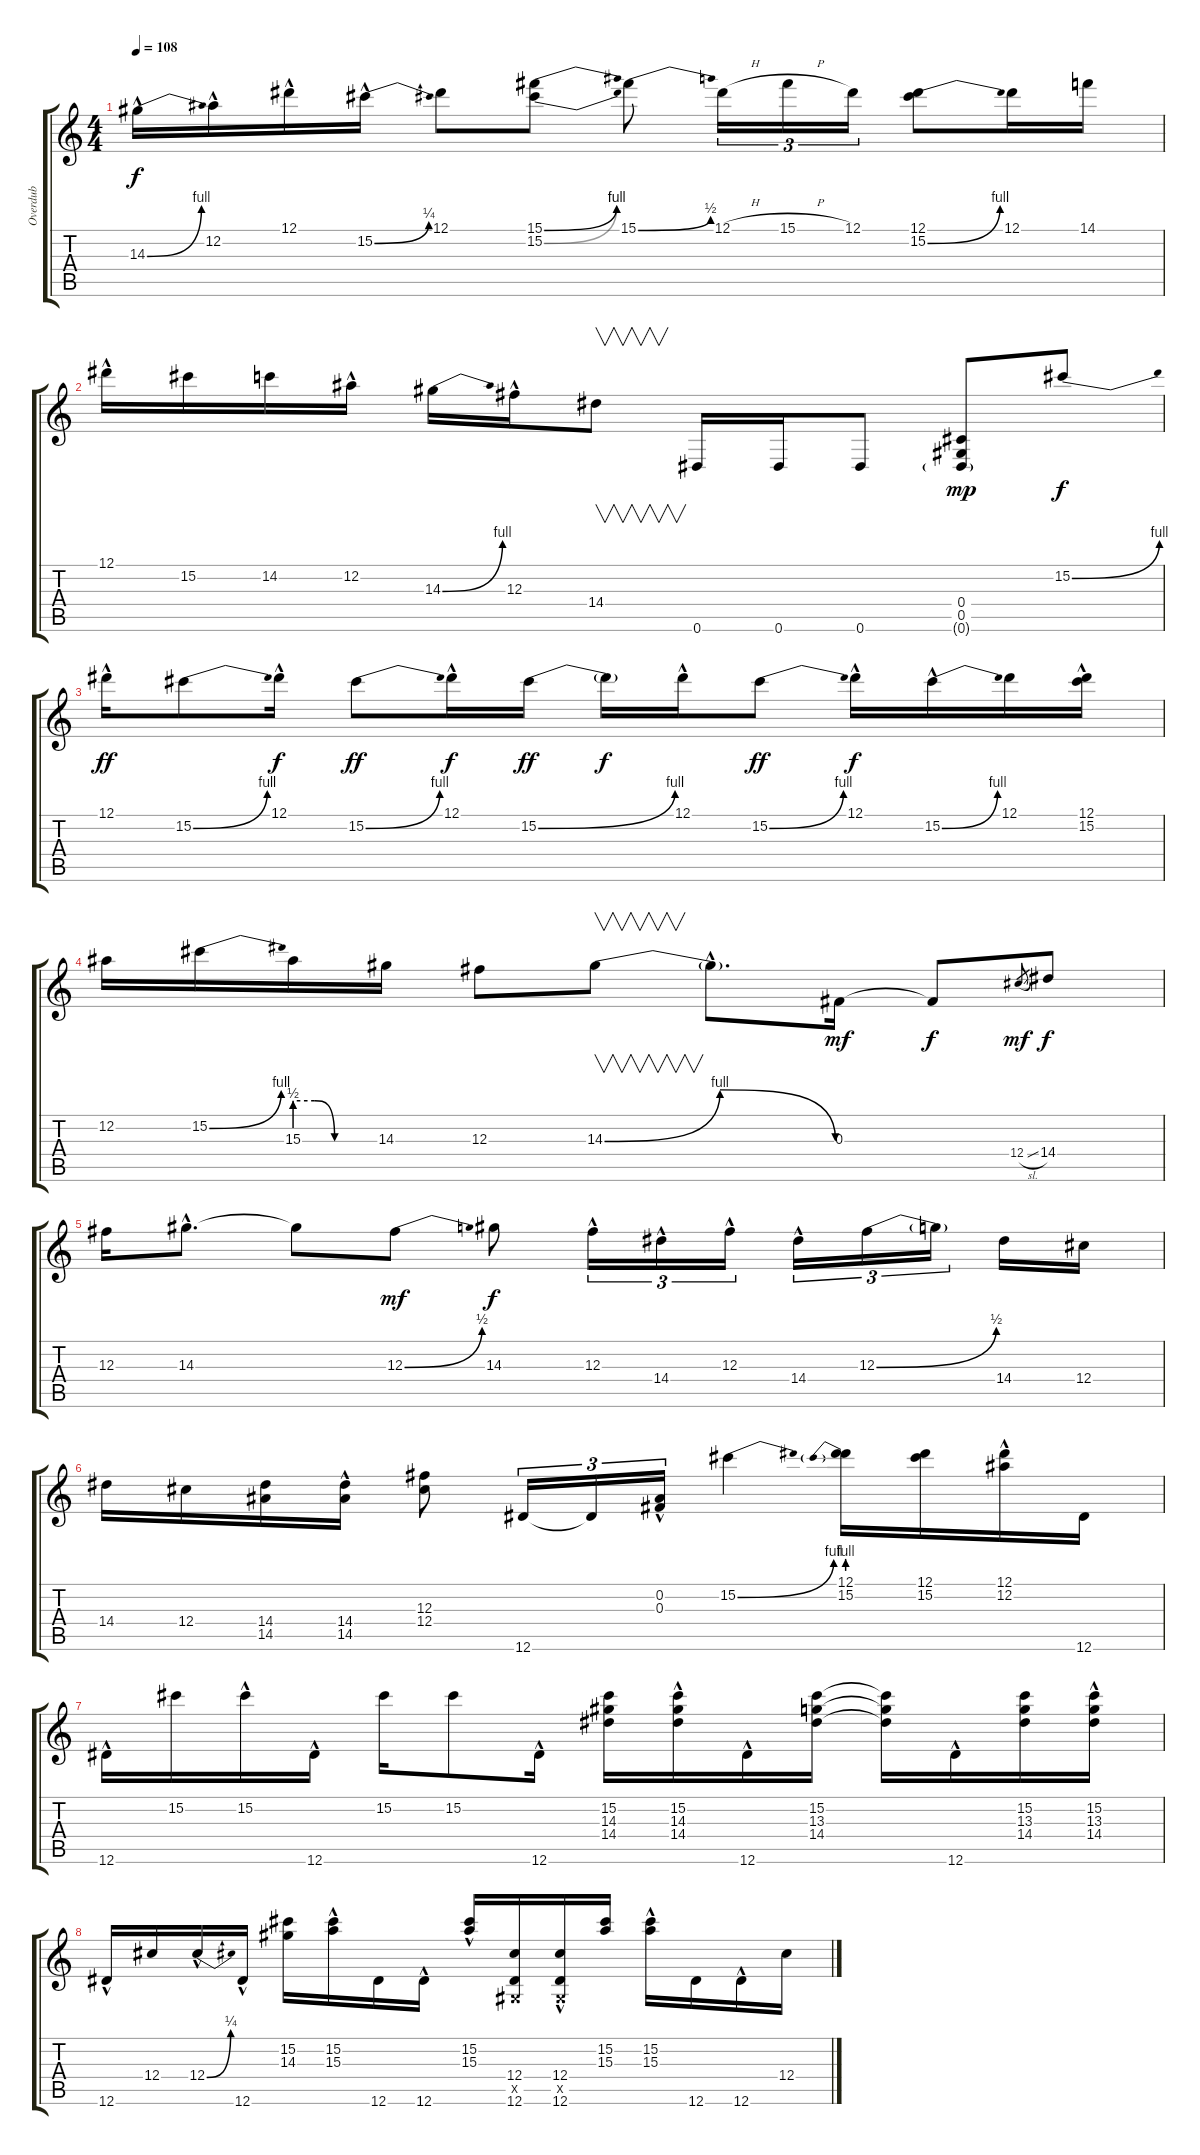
\track ("Overdub" "Overdub") {instrument fretlessbass}
\staff {score tabs}
\tuning (Eb4 Bb3 Gb3 Db3 Ab2 Eb2) {hide}
\ts (4 4)
\tempo 108
\clef g2
\ks c
14.3{be (bend 0 0 60 4) hac}.16{dy f} 12.2{hac}.16 12.1{hac}.16 15.2{be (bend 0 0 60 1) hac}.16 12.1.8 (15.1{be (bend 0 0 60 4)} 15.2{be (bend 0 0 60 4)}).8 15.1{be (bend 0 0 60 2)}.8 12.1{h}.16{tu (3 2)} 15.1{h}.16{tu (3 2)} 12.1.16{tu (3 2)} (12.1 15.2{be (bend 0 0 60 4)}).8 12.1.16 14.1.16 |
12.1{hac}.16 15.2.16 14.2.16 12.2{hac}.16 14.3{be (bend 0 0 60 4)}.16 12.3{hac}.16 14.4.8{v} 0.6.16 0.6.16 0.6.8 (0.4 0.5 0.6{g}).8{dy mp} 15.2{be (bend 0 0 60 4)}.8{dy f} |
12.1{hac}.16{dy ff} 15.2{be (bend 0 0 60 4)}.8 12.1{hac}.16{dy f} 15.2{be (bend 0 0 60 4)}.8{dy ff} 12.1{hac}.16{dy f} 15.2{be (bend 0 0 60 4)}.16{dy ff} 15.2{t}.16{dy f} 12.1{hac}.16 15.2{be (bend 0 0 60 4)}.8{dy ff} 12.1{hac}.16{dy f} 15.2{be (bend 0 0 60 4) hac}.16 12.1.16 (12.1{hac} 15.2).16 |
12.2.16 15.2{be (bend 0 0 60 4)}.16 15.3{be (custom 0 2 15 2 30 0 60 0)}.16 14.3.16 12.3.8 14.3{be (bendrelease 0 0 20 4 50 4 60 0)}.8{v} 14.3{hac t}.8{d} 0.3.16{dy mf} 0.3{t}.8{dy f} 12.4{sl}.8{gr dy mf} 14.4.8{dy f} |
12.3.16 14.3{hac}.8{d} 14.3{t}.8 12.3{be (bend 0 0 60 2)}.8{dy mf} 14.3.8{dy f} 12.3{hac}.16{tu (3 2)} 14.4{hac}.16{tu (3 2)} 12.3{hac}.16{tu (3 2)} 14.4{hac}.16{tu (3 2)} 12.3{be (bend 0 0 60 2)}.16{tu (3 2)} 12.3{t}.16{tu (3 2)} 14.4.16 12.4.16 |
14.4.16 12.4.16 (14.4 14.5).16 (14.4 14.5{hac}).16 (12.3 12.4).8 12.6.16{tu (3 2)} 12.6{t}.16{tu (3 2)} (0.2 0.3{hac}).16{tu (3 2)} 15.2{be (bend 0 0 60 4)}.4 (12.1 15.2{be (prebend 0 4 60 4)}).16 (12.1 15.2).16 (12.1{hac} 12.2{hac}).16 12.6.16 |
12.6{hac}.16 15.2.16 15.2{hac}.16 12.6{hac}.16 15.2.16 15.2.8 12.6{hac}.16 (15.2 14.3 14.4).16 (15.2{hac} 14.3{hac} 14.4{hac}).16 12.6{hac}.16 (15.2 13.3 14.4).16 (15.2{t} 13.3{t} 14.4{t}).16 12.6{hac}.16 (15.2 13.3 14.4).16 (15.2{hac} 13.3{hac} 14.4{hac}).16 |
12.6{hac}.16 12.4.16 12.4{be (bend 0 0 60 1) hac}.16 12.6{hac}.16 (15.2 14.3).16 (15.2{hac} 15.3{hac}).16 12.6.16 12.6{hac}.16 (15.2{hac} 15.3{hac}).16 (12.4 0.5{x} 12.6).16 (12.4{hac} 0.5{x} 12.6{hac}).16 (15.2 15.3).16 (15.2{hac} 15.3{hac}).16 12.6.16 12.6{hac}.16 12.4.16
